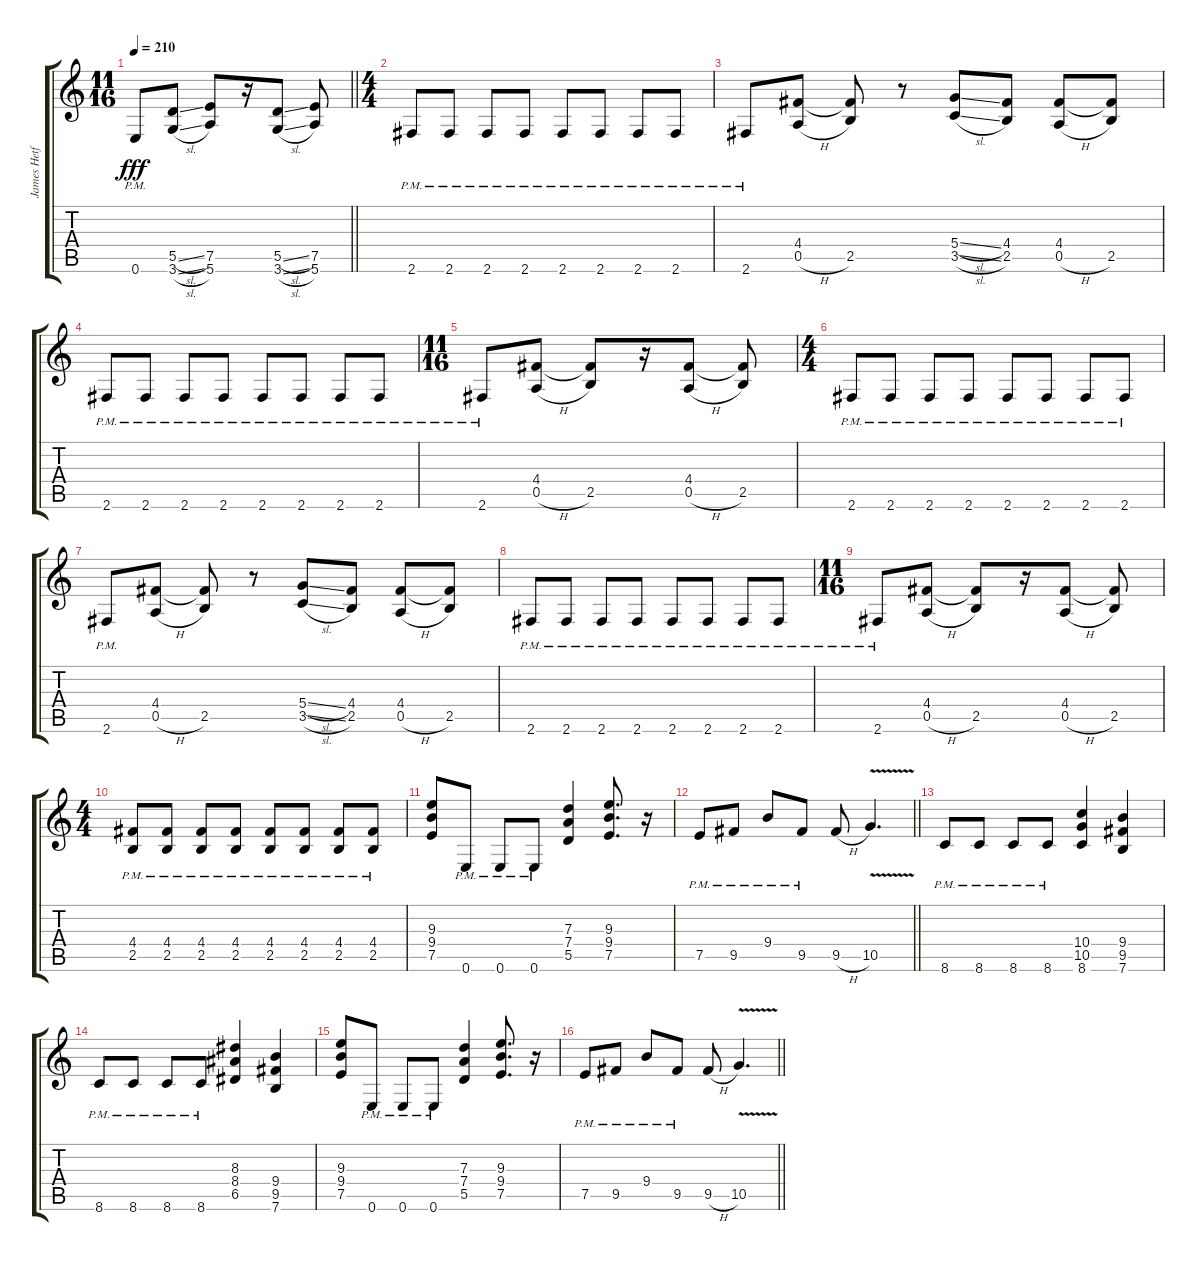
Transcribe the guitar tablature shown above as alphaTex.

\track ("James Hetfield" "James Hetf") {instrument distortionguitar}
\staff {score tabs}
\tuning (E4 B3 G3 D3 A2 E2) {hide}
\ts (11 16)
\tempo 210
\clef g2
\barLineRight lightlight
\ks c
0.6{pm}.8{dy fff} (5.5{sl} 3.6{sl}).8 (7.5 5.6).8 r.16 (5.5{sl} 3.6{sl}).8 (7.5 5.6).8 |
\ts (4 4)
2.6{pm}.8 2.6{pm}.8 2.6{pm}.8 2.6{pm}.8 2.6{pm}.8 2.6{pm}.8 2.6{pm}.8 2.6{pm}.8 |
2.6{pm}.8 (4.4 0.5{h}).8 (4.4{t} 2.5).8 r.8 (5.4{sl} 3.5{sl}).8 (4.4 2.5).8 (4.4 0.5{h}).8 (4.4{t} 2.5).8 |
2.6{pm}.8 2.6{pm}.8 2.6{pm}.8 2.6{pm}.8 2.6{pm}.8 2.6{pm}.8 2.6{pm}.8 2.6{pm}.8 |
\ts (11 16)
2.6{pm}.8 (4.4 0.5{h}).8 (4.4{t} 2.5).8 r.16 (4.4 0.5{h}).8 (4.4{t} 2.5).8 |
\ts (4 4)
2.6{pm}.8 2.6{pm}.8 2.6{pm}.8 2.6{pm}.8 2.6{pm}.8 2.6{pm}.8 2.6{pm}.8 2.6{pm}.8 |
2.6{pm}.8 (4.4 0.5{h}).8 (4.4{t} 2.5).8 r.8 (5.4{sl} 3.5{sl}).8 (4.4 2.5).8 (4.4 0.5{h}).8 (4.4{t} 2.5).8 |
2.6{pm}.8 2.6{pm}.8 2.6{pm}.8 2.6{pm}.8 2.6{pm}.8 2.6{pm}.8 2.6{pm}.8 2.6{pm}.8 |
\ts (11 16)
2.6{pm}.8 (4.4 0.5{h}).8 (4.4{t} 2.5).8 r.16 (4.4 0.5{h}).8 (4.4{t} 2.5).8 |
\ts (4 4)
(4.4{pm} 2.5{pm}).8 (4.4{pm} 2.5{pm}).8 (4.4{pm} 2.5{pm}).8 (4.4{pm} 2.5{pm}).8 (4.4{pm} 2.5{pm}).8 (4.4{pm} 2.5{pm}).8 (4.4{pm} 2.5{pm}).8 (4.4{pm} 2.5{pm}).8 |
(9.3 9.4 7.5).8 0.6{pm}.8 0.6{pm}.8 0.6{pm}.8 (7.3 7.4 5.5).4 (9.3 9.4 7.5).8{d} r.16 |
\barLineRight lightlight
7.5{pm}.8 9.5{pm}.8 9.4{pm}.8 9.5{pm}.8 9.5{h}.8 10.5{v}.4{d} |
8.6{pm}.8 8.6{pm}.8 8.6{pm}.8 8.6{pm}.8 (10.4 10.5 8.6).4 (9.4 9.5 7.6).4 |
8.6{pm}.8 8.6{pm}.8 8.6{pm}.8 8.6{pm}.8 (8.3 8.4 6.5).4 (9.4 9.5 7.6).4 |
(9.3 9.4 7.5).8 0.6{pm}.8 0.6{pm}.8 0.6{pm}.8 (7.3 7.4 5.5).4 (9.3 9.4 7.5).8{d} r.16 |
\barLineRight lightlight
7.5{pm}.8 9.5{pm}.8 9.4{pm}.8 9.5{pm}.8 9.5{h}.8 10.5{v}.4{d}
